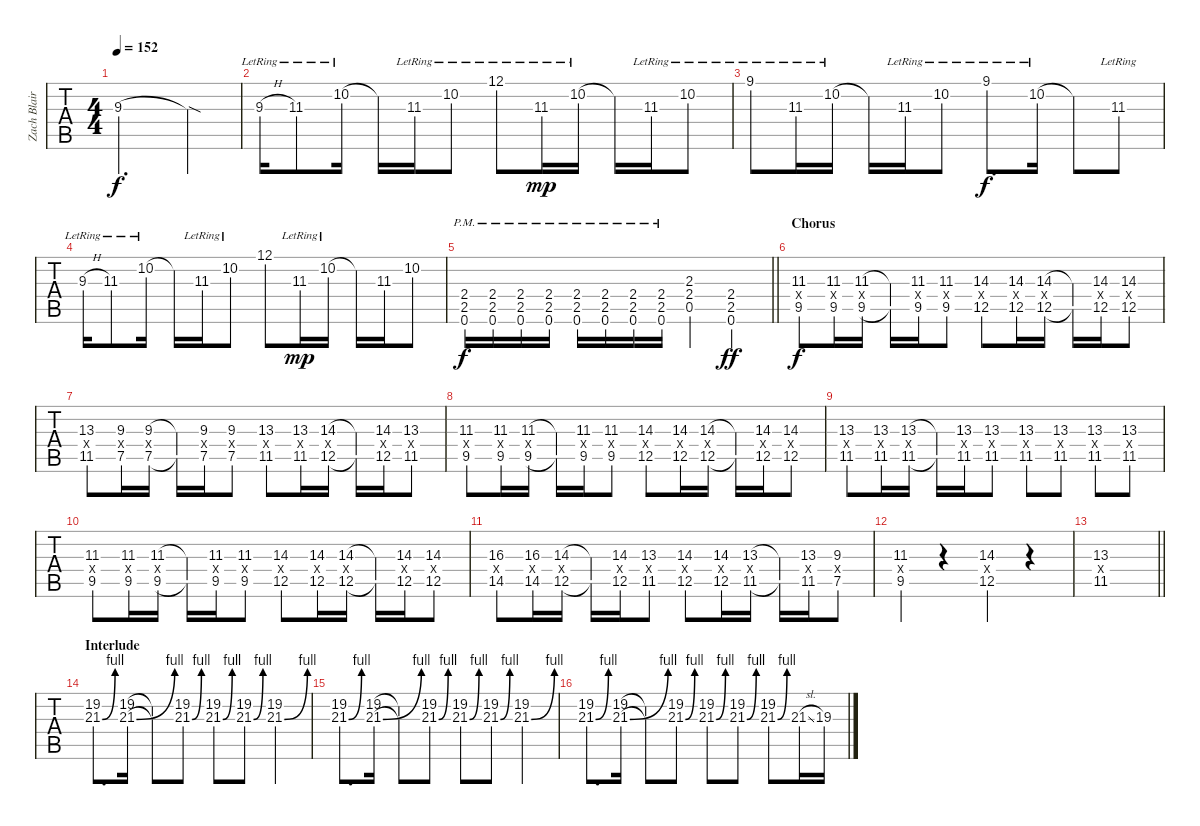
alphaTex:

\track ("Zach Blair - Guitar Two" "Zach Blair") {instrument distortionguitar}
\staff {tabs}
\tuning (Eb4 Bb3 Gb3 Db3 Ab2 Eb2) {hide}
\ts (4 4)
\tempo 152
\clef g2
\ks c
9.3.2{d dy f} 9.3{sod t}.4 |
9.3{h lr}.16 11.3{lr}.8 10.2{lr}.16 10.2{t}.16 11.3{lr}.16 10.2{lr}.8 12.1{lr}.8 11.3{lr}.16{dy mp} 10.2{lr}.16 10.2{t}.16 11.3{lr}.16 10.2{lr}.8 |
9.1{lr}.8 11.3{lr}.16 10.2{lr}.16 10.2{t}.16 11.3{lr}.16 10.2{lr}.8 9.1{lr}.8{d dy f} 10.2{lr}.16 10.2{t}.8 11.3{lr}.8 |
9.3{h lr}.16 11.3{lr}.8 10.2{lr}.16 10.2{t}.16 11.3{lr}.16 10.2{lr}.8 12.1.8 11.3{lr}.16{dy mp} 10.2{lr}.16 10.2{t}.16 11.3.16 10.2.8 |
\barLineRight lightlight
(2.4{pm} 2.5{pm} 0.6{pm}).16{dy f} (2.4{pm} 2.5{pm} 0.6{pm}).16 (2.4{pm} 2.5{pm} 0.6{pm}).16 (2.4{pm} 2.5{pm} 0.6{pm}).16 (2.4{pm} 2.5{pm} 0.6{pm}).16 (2.4{pm} 2.5{pm} 0.6{pm}).16 (2.4{pm} 2.5{pm} 0.6{pm}).16 (2.4{pm} 2.5{pm} 0.6{pm}).16 (2.3 2.4 0.5).4 (2.4 2.5 0.6).4{dy ff} |
\section ("" "Chorus")
(11.3 9.4{x} 9.5).8{dy f} (11.3 9.4{x} 9.5).16 (11.3 9.4{x} 9.5).16 (11.3{t} 9.5{t}).16 (11.3 9.4{x} 9.5).16 (11.3 9.4{x} 9.5).8 (14.3 12.4{x} 12.5).8 (14.3 12.4{x} 12.5).16 (14.3 12.4{x} 12.5).16 (14.3{t} 12.5{t}).16 (14.3 12.4{x} 12.5).16 (14.3 12.4{x} 12.5).8 |
(13.3 11.4{x} 11.5).8 (9.3 7.4{x} 7.5).16 (9.3 7.4{x} 7.5).16 (9.3{t} 7.5{t}).16 (9.3 7.4{x} 7.5).16 (9.3 7.4{x} 7.5).8 (13.3 11.4{x} 11.5).8 (13.3 11.4{x} 11.5).16 (14.3 12.4{x} 12.5).16 (14.3{t} 12.5{t}).16 (14.3 12.4{x} 12.5).16 (13.3 11.4{x} 11.5).8 |
(11.3 9.4{x} 9.5).8 (11.3 9.4{x} 9.5).16 (11.3 9.4{x} 9.5).16 (11.3{t} 9.5{t}).16 (11.3 9.4{x} 9.5).16 (11.3 9.4{x} 9.5).8 (14.3 12.4{x} 12.5).8 (14.3 12.4{x} 12.5).16 (14.3 12.4{x} 12.5).16 (14.3{t} 12.5{t}).16 (14.3 12.4{x} 12.5).16 (14.3 12.4{x} 12.5).8 |
(13.3 11.4{x} 11.5).8 (13.3 11.4{x} 11.5).16 (13.3 11.4{x} 11.5).16 (13.3{t} 11.5{t}).16 (13.3 11.4{x} 11.5).16 (13.3 11.4{x} 11.5).8 (13.3 11.4{x} 11.5).8 (13.3 11.4{x} 11.5).8 (13.3 11.4{x} 11.5).8 (13.3 11.4{x} 11.5).8 |
(11.3 9.4{x} 9.5).8 (11.3 9.4{x} 9.5).16 (11.3 9.4{x} 9.5).16 (11.3{t} 9.5{t}).16 (11.3 9.4{x} 9.5).16 (11.3 9.4{x} 9.5).8 (14.3 12.4{x} 12.5).8 (14.3 12.4{x} 12.5).16 (14.3 12.4{x} 12.5).16 (14.3{t} 12.5{t}).16 (14.3 12.4{x} 12.5).16 (14.3 12.4{x} 12.5).8 |
(16.3 14.4{x} 14.5).8 (16.3 14.4{x} 14.5).16 (14.3 12.4{x} 12.5).16 (14.3{t} 12.5{t}).16 (14.3 12.4{x} 12.5).16 (13.3 11.4{x} 11.5).8 (14.3 12.4{x} 12.5).8 (14.3 12.4{x} 12.5).16 (13.3 11.4{x} 11.5).16 (13.3{t} 11.5{t}).16 (13.3 11.4{x} 11.5).16 (9.3 7.4{x} 7.5).8 |
(11.3 9.4{x} 9.5).4 r.4 (14.3 12.4{x} 12.5).4 r.4 |
\barLineRight lightlight
(13.3 11.4{x} 11.5).1 |
\section ("" "Interlude")
(19.2 21.3{be (bend 0 0 60 4)}).8{d} (19.2 21.3{be (bend 0 0 60 4)}).16 (19.2{t} 21.3{t}).8 (19.2 21.3{be (bend 0 0 60 4)}).8 (19.2 21.3{be (bend 0 0 60 4)}).8 (19.2 21.3{be (bend 0 0 60 4)}).8 (19.2 21.3{be (bend 0 0 60 4)}).4 |
(19.2 21.3{be (bend 0 0 60 4)}).8{d} (19.2 21.3{be (bend 0 0 60 4)}).16 (19.2{t} 21.3{t}).8 (19.2 21.3{be (bend 0 0 60 4)}).8 (19.2 21.3{be (bend 0 0 60 4)}).8 (19.2 21.3{be (bend 0 0 60 4)}).8 (19.2 21.3{be (bend 0 0 60 4)}).4 |
(19.2 21.3{be (bend 0 0 60 4)}).8{d} (19.2 21.3{be (bend 0 0 60 4)}).16 (19.2{t} 21.3{t}).8 (19.2 21.3{be (bend 0 0 60 4)}).8 (19.2 21.3{be (bend 0 0 60 4)}).8 (19.2 21.3{be (bend 0 0 60 4)}).8 (19.2 21.3{be (bend 0 0 60 4)}).8 21.3{sl}.16 19.3.16
